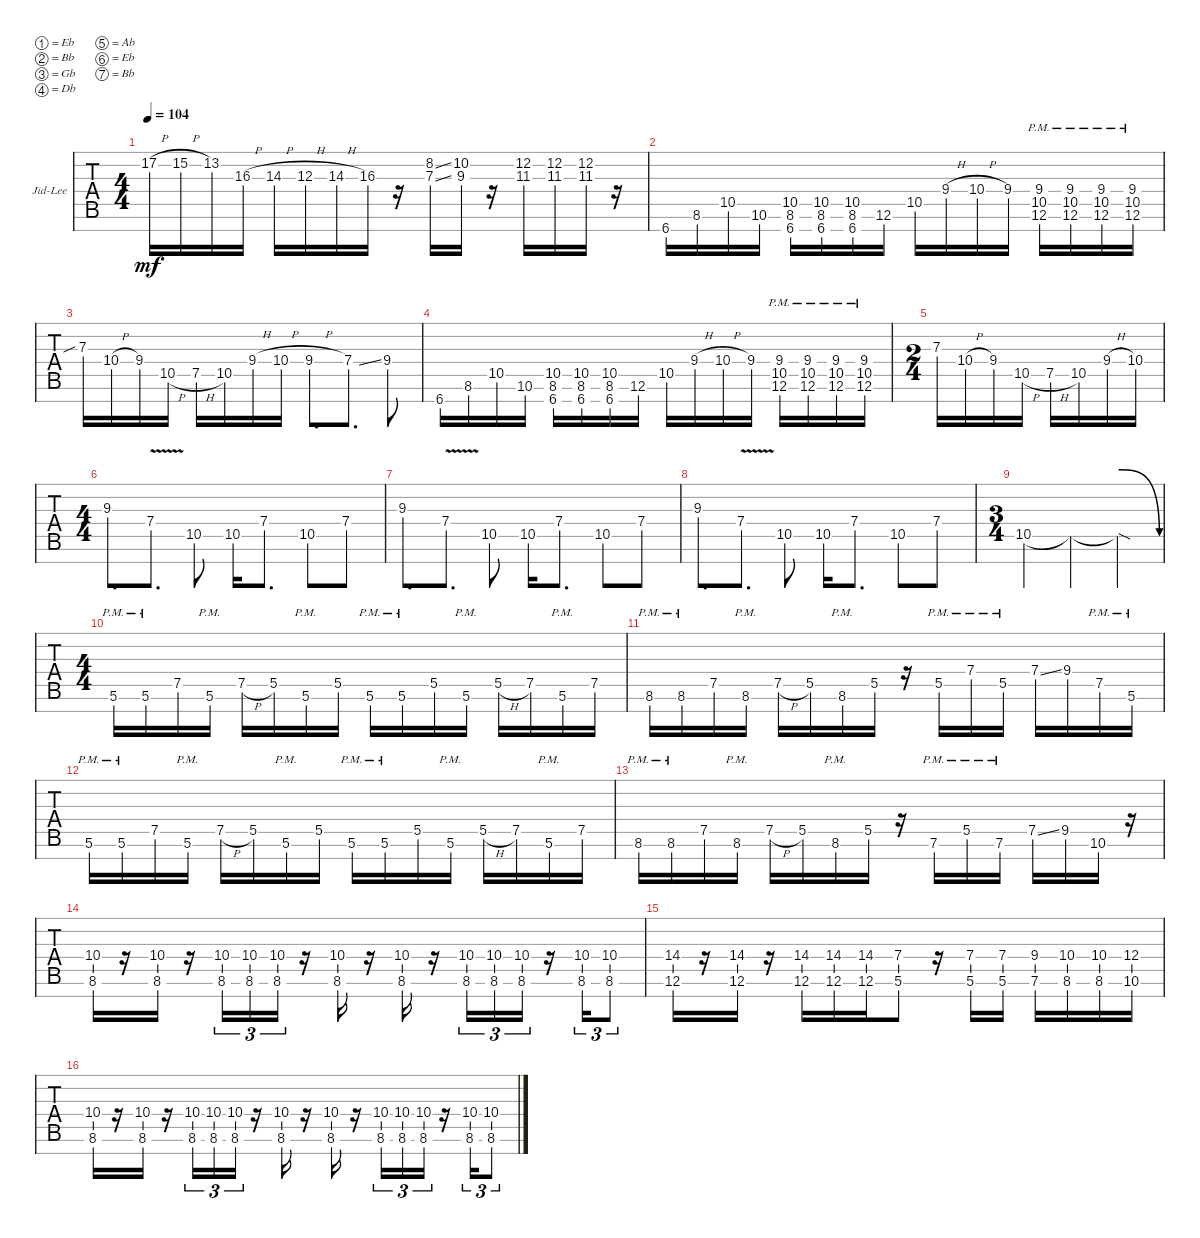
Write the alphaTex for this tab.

\defaultSystemsLayout 4
\bracketExtendMode groupsimilarinstruments
\firstSystemTrackNameOrientation horizontal
\otherSystemsTrackNameOrientation horizontal
\track ("Jid" "Jid-Lee") {instrument distortionguitar}
\staff {tabs}
\tuning (Eb4 Bb3 Gb3 Db3 Ab2 Eb2 Bb1)
\ts (4 4)
\tempo 104
\clef g2
\ks c
17.2{h}.16{dy mf} 15.2{h}.16 13.2.16 16.3{h}.16 14.3{h}.16 12.3{h}.16 14.3{h}.16 16.3.16 r.16 (7.3{ss} 8.2{ss}).16 (9.3 10.2).16 r.16 (11.3 12.2).16 (11.3 12.2).16 (11.3 12.2).16 r.16 |
6.7.16 8.6.16 10.5.16 10.6.16 (6.7 8.6 10.5).16 (6.7 8.6 10.5).16 (6.7 8.6 10.5).16 12.6.16 10.5.16 9.4{h}.16 10.4{h}.16 9.4.16 (9.4{pm} 12.6{pm} 10.5{pm}).16 (9.4{pm} 12.6{pm} 10.5{pm}).16 (9.4{pm} 12.6{pm} 10.5{pm}).16 (9.4{pm} 12.6{pm} 10.5{pm}).16 |
7.3{sib}.16 10.4{h}.16 9.4.16 10.5{h}.16 7.5{h}.16 10.5.16 9.4{h}.16 10.4{h}.16 9.4{h}.8{d} 7.4{ss}.8{d} 9.4.8 |
6.7.16 8.6.16 10.5.16 10.6.16 (6.7 8.6 10.5).16 (6.7 8.6 10.5).16 (6.7 8.6 10.5).16 12.6.16 10.5.16 9.4{h}.16 10.4{h}.16 9.4.16 (9.4{pm} 12.6{pm} 10.5{pm}).16 (9.4{pm} 12.6{pm} 10.5{pm}).16 (9.4{pm} 12.6{pm} 10.5{pm}).16 (9.4{pm} 12.6{pm} 10.5{pm}).16 |
\ts (2 4)
7.3.16 10.4{h}.16 9.4.16 10.5{h}.16 7.5{h}.16 10.5.16 9.4{h}.16 10.4.16 |
\ts (4 4)
9.3.8{d} 7.4{v}.8{d} 10.5.8 10.5.16 7.4.8{d} 10.5.8 7.4.8 |
9.3.8{d} 7.4{v}.8{d} 10.5.8 10.5.16 7.4.8{d} 10.5.8 7.4.8 |
9.3.8{d} 7.4{v}.8{d} 10.5.8 10.5.16 7.4.8{d} 10.5.8 7.4.8 |
\ts (3 4)
10.5.4 10.5{t}.4 10.5{be (prebendrelease 0 2 15 0) sod t}.4 |
\ts (4 4)
5.6{pm}.16 5.6{pm}.16 7.5.16 5.6{pm}.16 7.5{h}.16 5.5.16 5.6{pm}.16 5.5.16 5.6{pm}.16 5.6{pm}.16 5.5.16 5.6{pm}.16 5.5{h}.16 7.5.16 5.6{pm}.16 7.5.16 |
8.6{pm}.16 8.6{pm}.16 7.5.16 8.6{pm}.16 7.5{h}.16 5.5.16 8.6{pm}.16 5.5.16 r.16 5.5{pm}.16 7.4{pm}.16 5.5{pm}.16 7.4{ss}.16 9.4.16 7.5{pm}.16 5.6{pm}.16 |
5.6{pm}.16 5.6{pm}.16 7.5.16 5.6{pm}.16 7.5{h}.16 5.5.16 5.6{pm}.16 5.5.16 5.6{pm}.16 5.6{pm}.16 5.5.16 5.6{pm}.16 5.5{h}.16 7.5.16 5.6{pm}.16 7.5.16 |
8.6{pm}.16 8.6{pm}.16 7.5.16 8.6{pm}.16 7.5{h}.16 5.5.16 8.6{pm}.16 5.5.16 r.16 7.6{pm}.16 5.5{pm}.16 7.6{pm}.16 7.5{ss}.16 9.5.16 10.6.16 r.16 |
(8.6 10.4).16 r.16 (8.6 10.4).16 r.16 (8.6 10.4).16{tu (3 2)} (8.6 10.4).16{tu (3 2)} (8.6 10.4).16{tu (3 2)} r.16 (8.6 10.4).16 r.16 (8.6 10.4).16 r.16 (8.6 10.4).16{tu (3 2)} (8.6 10.4).16{tu (3 2)} (8.6 10.4).16{tu (3 2)} r.16 (8.6 10.4).16{tu (3 2)} (8.6 10.4).8{tu (3 2)} |
(12.6 14.4).16 r.16 (12.6 14.4).16 r.16 (12.6 14.4).16 (12.6 14.4).16 (12.6 14.4).16 (7.4 5.6).8 r.16 (7.4 5.6).16 (7.4 5.6).16 (9.4 7.6).16 (10.4 8.6).16 (10.4 8.6).16 (12.4 10.6).16 |
(8.6 10.4).16 r.16 (8.6 10.4).16 r.16 (8.6 10.4).16{tu (3 2)} (8.6 10.4).16{tu (3 2)} (8.6 10.4).16{tu (3 2)} r.16 (8.6 10.4).16 r.16 (8.6 10.4).16 r.16 (8.6 10.4).16{tu (3 2)} (8.6 10.4).16{tu (3 2)} (8.6 10.4).16{tu (3 2)} r.16 (8.6 10.4).16{tu (3 2)} (8.6 10.4).8{tu (3 2)}
